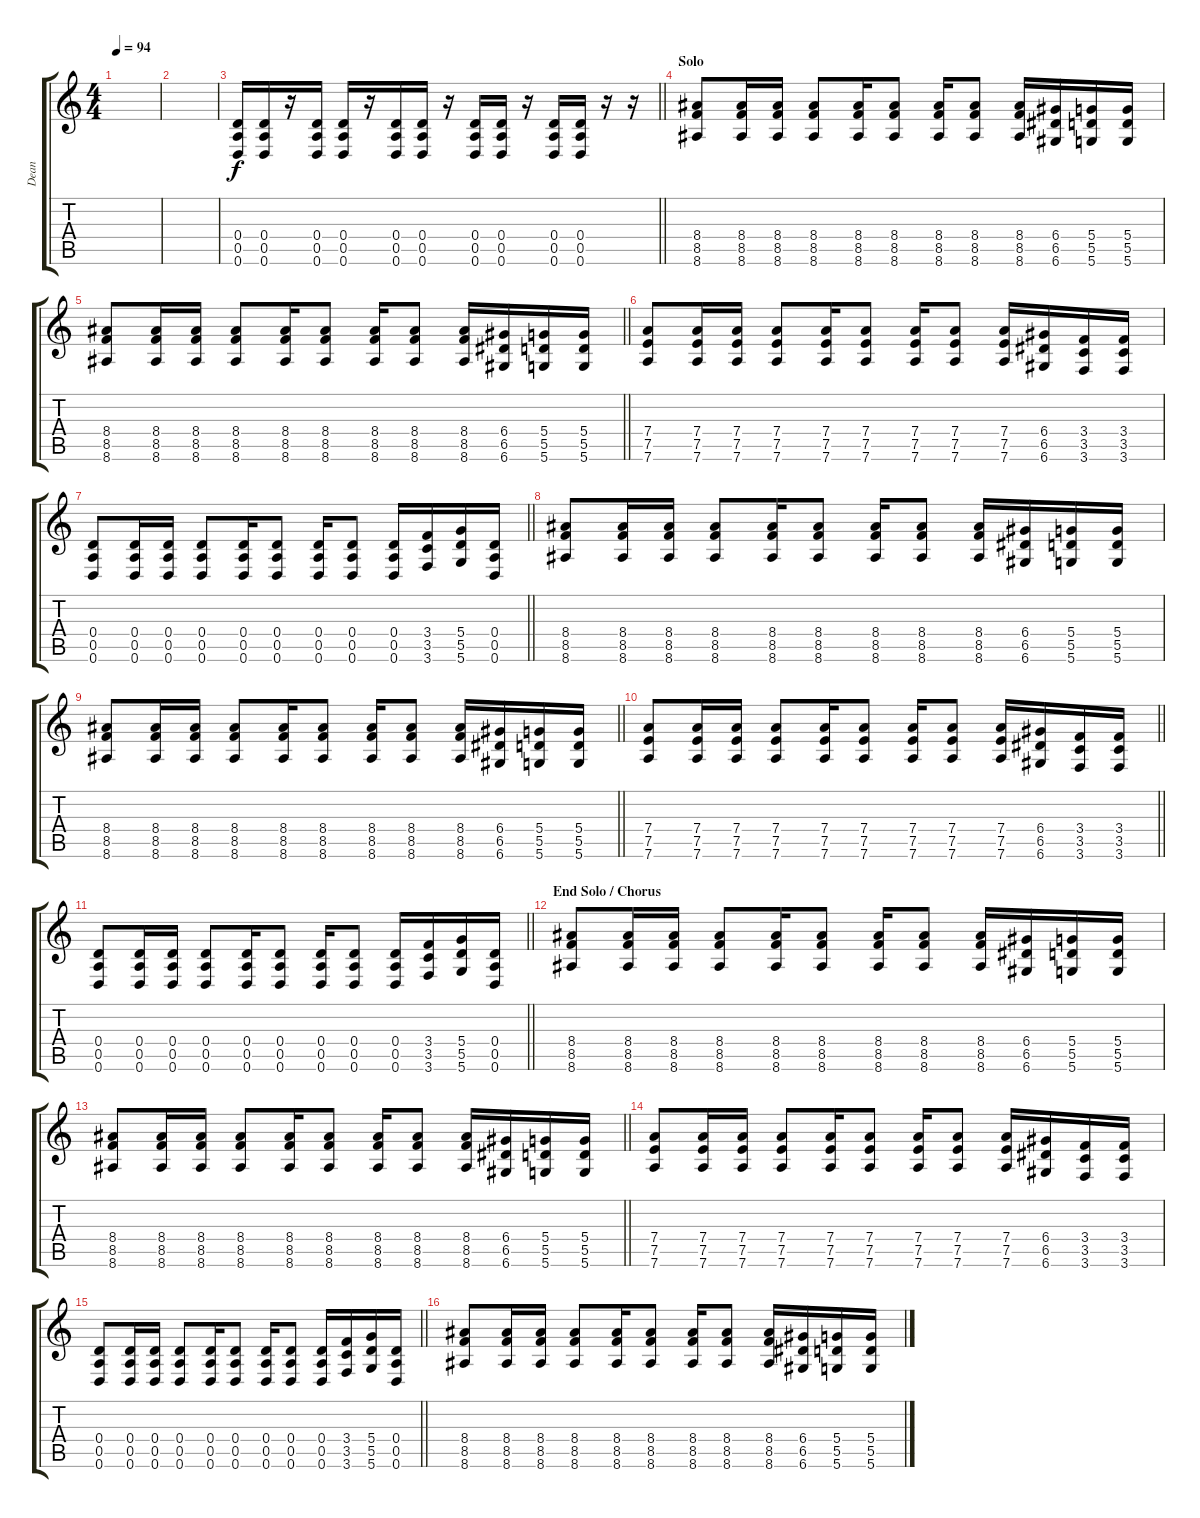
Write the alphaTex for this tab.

\track ("Dean" "Dean") {instrument distortionguitar}
\staff {score tabs}
\tuning (E4 B3 G3 D3 A2 D2) {hide}
\ts (4 4)
\tempo 94
\clef g2
\ks c
|
|
\barLineRight lightlight
(0.4 0.5 0.6).16 (0.4 0.5 0.6).16 r.16 (0.4 0.5 0.6).16 (0.4 0.5 0.6).16 r.16 (0.4 0.5 0.6).16 (0.4 0.5 0.6).16 r.16 (0.4 0.5 0.6).16 (0.4 0.5 0.6).16 r.16 (0.4 0.5 0.6).16 (0.4 0.5 0.6).16 r.16 r.16 |
\section ("" "Solo")
(8.4 8.5 8.6).8{volume 8} (8.4 8.5 8.6).16 (8.4 8.5 8.6).16 (8.4 8.5 8.6).8 (8.4 8.5 8.6).16 (8.4 8.5 8.6).8 (8.4 8.5 8.6).16 (8.4 8.5 8.6).8 (8.4 8.5 8.6).16 (6.4 6.5 6.6).16 (5.4 5.5 5.6).16 (5.4 5.5 5.6).16 |
\barLineRight lightlight
(8.4 8.5 8.6).8 (8.4 8.5 8.6).16 (8.4 8.5 8.6).16 (8.4 8.5 8.6).8 (8.4 8.5 8.6).16 (8.4 8.5 8.6).8 (8.4 8.5 8.6).16 (8.4 8.5 8.6).8 (8.4 8.5 8.6).16 (6.4 6.5 6.6).16 (5.4 5.5 5.6).16 (5.4 5.5 5.6).16 |
(7.4 7.5 7.6).8 (7.4 7.5 7.6).16 (7.4 7.5 7.6).16 (7.4 7.5 7.6).8 (7.4 7.5 7.6).16 (7.4 7.5 7.6).8 (7.4 7.5 7.6).16 (7.4 7.5 7.6).8 (7.4 7.5 7.6).16 (6.4 6.5 6.6).16 (3.4 3.5 3.6).16 (3.4 3.5 3.6).16 |
\barLineRight lightlight
(0.4 0.5 0.6).8 (0.4 0.5 0.6).16 (0.4 0.5 0.6).16 (0.4 0.5 0.6).8 (0.4 0.5 0.6).16 (0.4 0.5 0.6).8 (0.4 0.5 0.6).16 (0.4 0.5 0.6).8 (0.4 0.5 0.6).16 (3.4 3.5 3.6).16 (5.4 5.5 5.6).16 (0.4 0.5 0.6).16 |
(8.4 8.5 8.6).8 (8.4 8.5 8.6).16 (8.4 8.5 8.6).16 (8.4 8.5 8.6).8 (8.4 8.5 8.6).16 (8.4 8.5 8.6).8 (8.4 8.5 8.6).16 (8.4 8.5 8.6).8 (8.4 8.5 8.6).16 (6.4 6.5 6.6).16 (5.4 5.5 5.6).16 (5.4 5.5 5.6).16 |
\barLineRight lightlight
(8.4 8.5 8.6).8 (8.4 8.5 8.6).16 (8.4 8.5 8.6).16 (8.4 8.5 8.6).8 (8.4 8.5 8.6).16 (8.4 8.5 8.6).8 (8.4 8.5 8.6).16 (8.4 8.5 8.6).8 (8.4 8.5 8.6).16 (6.4 6.5 6.6).16 (5.4 5.5 5.6).16 (5.4 5.5 5.6).16 |
\barLineRight lightlight
(7.4 7.5 7.6).8 (7.4 7.5 7.6).16 (7.4 7.5 7.6).16 (7.4 7.5 7.6).8 (7.4 7.5 7.6).16 (7.4 7.5 7.6).8 (7.4 7.5 7.6).16 (7.4 7.5 7.6).8 (7.4 7.5 7.6).16 (6.4 6.5 6.6).16 (3.4 3.5 3.6).16 (3.4 3.5 3.6).16 |
\barLineRight lightlight
(0.4 0.5 0.6).8 (0.4 0.5 0.6).16 (0.4 0.5 0.6).16 (0.4 0.5 0.6).8 (0.4 0.5 0.6).16 (0.4 0.5 0.6).8 (0.4 0.5 0.6).16 (0.4 0.5 0.6).8 (0.4 0.5 0.6).16 (3.4 3.5 3.6).16 (5.4 5.5 5.6).16 (0.4 0.5 0.6).16 |
\section ("" "End Solo / Chorus")
(8.4 8.5 8.6).8{volume 13} (8.4 8.5 8.6).16 (8.4 8.5 8.6).16 (8.4 8.5 8.6).8 (8.4 8.5 8.6).16 (8.4 8.5 8.6).8 (8.4 8.5 8.6).16 (8.4 8.5 8.6).8 (8.4 8.5 8.6).16 (6.4 6.5 6.6).16 (5.4 5.5 5.6).16 (5.4 5.5 5.6).16 |
\barLineRight lightlight
(8.4 8.5 8.6).8 (8.4 8.5 8.6).16 (8.4 8.5 8.6).16 (8.4 8.5 8.6).8 (8.4 8.5 8.6).16 (8.4 8.5 8.6).8 (8.4 8.5 8.6).16 (8.4 8.5 8.6).8 (8.4 8.5 8.6).16 (6.4 6.5 6.6).16 (5.4 5.5 5.6).16 (5.4 5.5 5.6).16 |
(7.4 7.5 7.6).8 (7.4 7.5 7.6).16 (7.4 7.5 7.6).16 (7.4 7.5 7.6).8 (7.4 7.5 7.6).16 (7.4 7.5 7.6).8 (7.4 7.5 7.6).16 (7.4 7.5 7.6).8 (7.4 7.5 7.6).16 (6.4 6.5 6.6).16 (3.4 3.5 3.6).16 (3.4 3.5 3.6).16 |
\barLineRight lightlight
(0.4 0.5 0.6).8 (0.4 0.5 0.6).16 (0.4 0.5 0.6).16 (0.4 0.5 0.6).8 (0.4 0.5 0.6).16 (0.4 0.5 0.6).8 (0.4 0.5 0.6).16 (0.4 0.5 0.6).8 (0.4 0.5 0.6).16 (3.4 3.5 3.6).16 (5.4 5.5 5.6).16 (0.4 0.5 0.6).16 |
(8.4 8.5 8.6).8 (8.4 8.5 8.6).16 (8.4 8.5 8.6).16 (8.4 8.5 8.6).8 (8.4 8.5 8.6).16 (8.4 8.5 8.6).8 (8.4 8.5 8.6).16 (8.4 8.5 8.6).8 (8.4 8.5 8.6).16 (6.4 6.5 6.6).16 (5.4 5.5 5.6).16 (5.4 5.5 5.6).16
